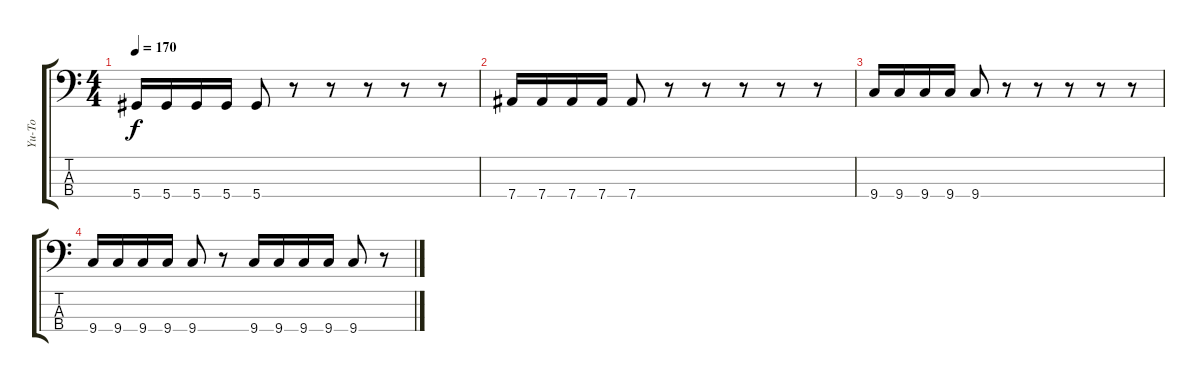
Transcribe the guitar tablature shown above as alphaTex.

\track ("Yu-To" "Yu-To") {instrument electricbassfinger}
\staff {score tabs}
\tuning (Gb2 Db2 Ab1 Eb1) {hide}
\ts (4 4)
\tempo 170
\clef f4
\ks c
5.4.16{dy f} 5.4.16 5.4.16 5.4.16 5.4.8 r.8 r.8 r.8 r.8 r.8 |
7.4.16 7.4.16 7.4.16 7.4.16 7.4.8 r.8 r.8 r.8 r.8 r.8 |
9.4.16 9.4.16 9.4.16 9.4.16 9.4.8 r.8 r.8 r.8 r.8 r.8 |
9.4.16 9.4.16 9.4.16 9.4.16 9.4.8 r.8 9.4.16 9.4.16 9.4.16 9.4.16 9.4.8 r.8
